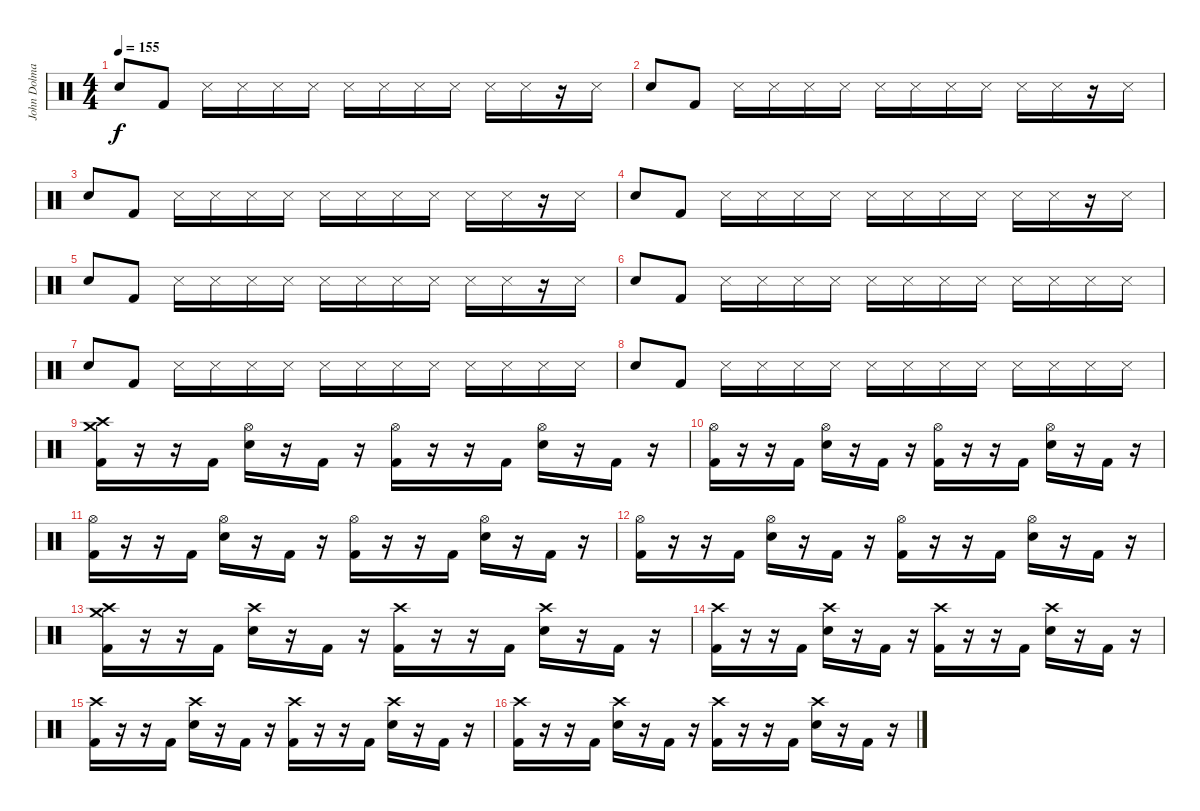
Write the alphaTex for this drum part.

\track ("John Dolmayan" "John Dolma") {instrument percussion}
\staff {score}
\articulation defaults
\ts (4 4)
\tempo 155
\clef neutral
\ks c "Electric Snare (hit)".8{dy f} "Kick (hit) 2".8 "Metronome (hit)".16 "Metronome (hit)".16 "Metronome (hit)".16 "Snare (side stick) 3".16 "Metronome (hit)".16 "Metronome (hit)".16 "Metronome (hit)".16 "Snare (side stick) 3".16 "Metronome (hit)".16 "Metronome (hit)".16
r.16 "Snare (side stick) 3".16 |
"Electric Snare (hit)".8 "Kick (hit) 2".8 "Metronome (hit)".16 "Metronome (hit)".16 "Metronome (hit)".16 "Snare (side stick) 3".16 "Metronome (hit)".16 "Metronome (hit)".16 "Metronome (hit)".16 "Snare (side stick) 3".16 "Metronome (hit)".16 "Metronome (hit)".16 r.16 "Snare (side stick) 3".16 |
"Electric Snare (hit)".8 "Kick (hit) 2".8 "Metronome (hit)".16 "Metronome (hit)".16 "Metronome (hit)".16 "Snare (side stick) 3".16 "Metronome (hit)".16 "Metronome (hit)".16 "Metronome (hit)".16 "Snare (side stick) 3".16 "Metronome (hit)".16 "Metronome (hit)".16 r.16 "Snare (side stick) 3".16 |
"Electric Snare (hit)".8 "Kick (hit) 2".8 "Metronome (hit)".16 "Metronome (hit)".16 "Metronome (hit)".16 "Snare (side stick) 3".16 "Metronome (hit)".16 "Metronome (hit)".16 "Metronome (hit)".16 "Snare (side stick) 3".16 "Metronome (hit)".16 "Metronome (hit)".16 r.16 "Snare (side stick) 3".16 |
"Electric Snare (hit)".8 "Kick (hit) 2".8 "Metronome (hit)".16 "Metronome (hit)".16 "Metronome (hit)".16 "Snare (side stick) 3".16 "Metronome (hit)".16 "Metronome (hit)".16 "Metronome (hit)".16 "Snare (side stick) 3".16 "Metronome (hit)".16 "Metronome (hit)".16 r.16 "Snare (side stick) 3".16 |
"Electric Snare (hit)".8 "Kick (hit) 2".8 "Metronome (hit)".16 "Metronome (hit)".16 "Metronome (hit)".16 "Snare (side stick) 3".16 "Metronome (hit)".16 "Metronome (hit)".16 "Metronome (hit)".16 "Snare (side stick) 3".16 "Metronome (hit)".16 "Metronome (hit)".16 "Metronome (hit)".16 "Snare (side stick) 3".16 |
"Electric Snare (hit)".8 "Kick (hit) 2".8 "Metronome (hit)".16 "Metronome (hit)".16 "Metronome (hit)".16 "Snare (side stick) 3".16 "Metronome (hit)".16 "Metronome (hit)".16 "Metronome (hit)".16 "Snare (side stick) 3".16 "Metronome (hit)".16 "Metronome (hit)".16 "Metronome (hit)".16 "Snare (side stick) 3".16 |
"Electric Snare (hit)".8 "Kick (hit) 2".8 "Metronome (hit)".16 "Metronome (hit)".16 "Metronome (hit)".16 "Snare (side stick) 3".16 "Metronome (hit)".16 "Metronome (hit)".16 "Metronome (hit)".16 "Snare (side stick) 3".16 "Metronome (hit)".16 "Metronome (hit)".16 "Metronome (hit)".16 "Snare (side stick) 3".16 |
("Crash medium (hit)" "Kick (hit) 2" "Crash high (hit)").16 r.16 r.16 "Kick (hit) 2".16 ("Hi-Hat (open)" "Electric Snare (hit)").16 r.16 "Kick (hit) 2".16 r.16 ("Hi-Hat (open)" "Kick (hit) 2").16 r.16 r.16 "Kick (hit) 2".16 ("Hi-Hat (open)" "Electric Snare (hit)").16 r.16 "Kick (hit) 2".16 r.16 |
("Hi-Hat (open)" "Kick (hit) 2").16 r.16 r.16 "Kick (hit) 2".16 ("Hi-Hat (open)" "Electric Snare (hit)").16 r.16 "Kick (hit) 2".16 r.16 ("Hi-Hat (open)" "Kick (hit) 2").16 r.16 r.16 "Kick (hit) 2".16 ("Hi-Hat (open)" "Electric Snare (hit)").16 r.16 "Kick (hit) 2".16 r.16 |
("Hi-Hat (open)" "Kick (hit) 2").16 r.16 r.16 "Kick (hit) 2".16 ("Hi-Hat (open)" "Electric Snare (hit)").16 r.16 "Kick (hit) 2".16 r.16 ("Hi-Hat (open)" "Kick (hit) 2").16 r.16 r.16 "Kick (hit) 2".16 ("Hi-Hat (open)" "Electric Snare (hit)").16 r.16 "Kick (hit) 2".16 r.16 |
("Hi-Hat (open)" "Kick (hit) 2").16 r.16 r.16 "Kick (hit) 2".16 ("Hi-Hat (open)" "Electric Snare (hit)").16 r.16 "Kick (hit) 2".16 r.16 ("Hi-Hat (open)" "Kick (hit) 2").16 r.16 r.16 "Kick (hit) 2".16 ("Hi-Hat (open)" "Electric Snare (hit)").16 r.16 "Kick (hit) 2".16 r.16 |
("Crash medium (hit)" "Kick (hit) 2" "Crash high (hit)").16 r.16 r.16 "Kick (hit) 2".16 ("Crash high (hit)" "Electric Snare (hit)").16 r.16 "Kick (hit) 2".16 r.16 ("Crash high (hit)" "Kick (hit) 2").16 r.16 r.16 "Kick (hit) 2".16 ("Crash high (hit)" "Electric Snare (hit)").16 r.16 "Kick (hit) 2".16 r.16 |
("Crash high (hit)" "Kick (hit) 2").16 r.16 r.16 "Kick (hit) 2".16 ("Crash high (hit)" "Electric Snare (hit)").16 r.16 "Kick (hit) 2".16 r.16 ("Crash high (hit)" "Kick (hit) 2").16 r.16 r.16 "Kick (hit) 2".16 ("Crash high (hit)" "Electric Snare (hit)").16 r.16 "Kick (hit) 2".16 r.16 |
("Crash high (hit)" "Kick (hit) 2").16 r.16 r.16 "Kick (hit) 2".16 ("Crash high (hit)" "Electric Snare (hit)").16 r.16 "Kick (hit) 2".16 r.16 ("Crash high (hit)" "Kick (hit) 2").16 r.16 r.16 "Kick (hit) 2".16 ("Crash high (hit)" "Electric Snare (hit)").16 r.16 "Kick (hit) 2".16 r.16 |
("Crash high (hit)" "Kick (hit) 2").16 r.16 r.16 "Kick (hit) 2".16 ("Crash high (hit)" "Electric Snare (hit)").16 r.16 "Kick (hit) 2".16 r.16 ("Crash high (hit)" "Kick (hit) 2").16 r.16 r.16 "Kick (hit) 2".16 ("Crash high (hit)" "Electric Snare (hit)").16 r.16 "Kick (hit) 2".16 r.16
